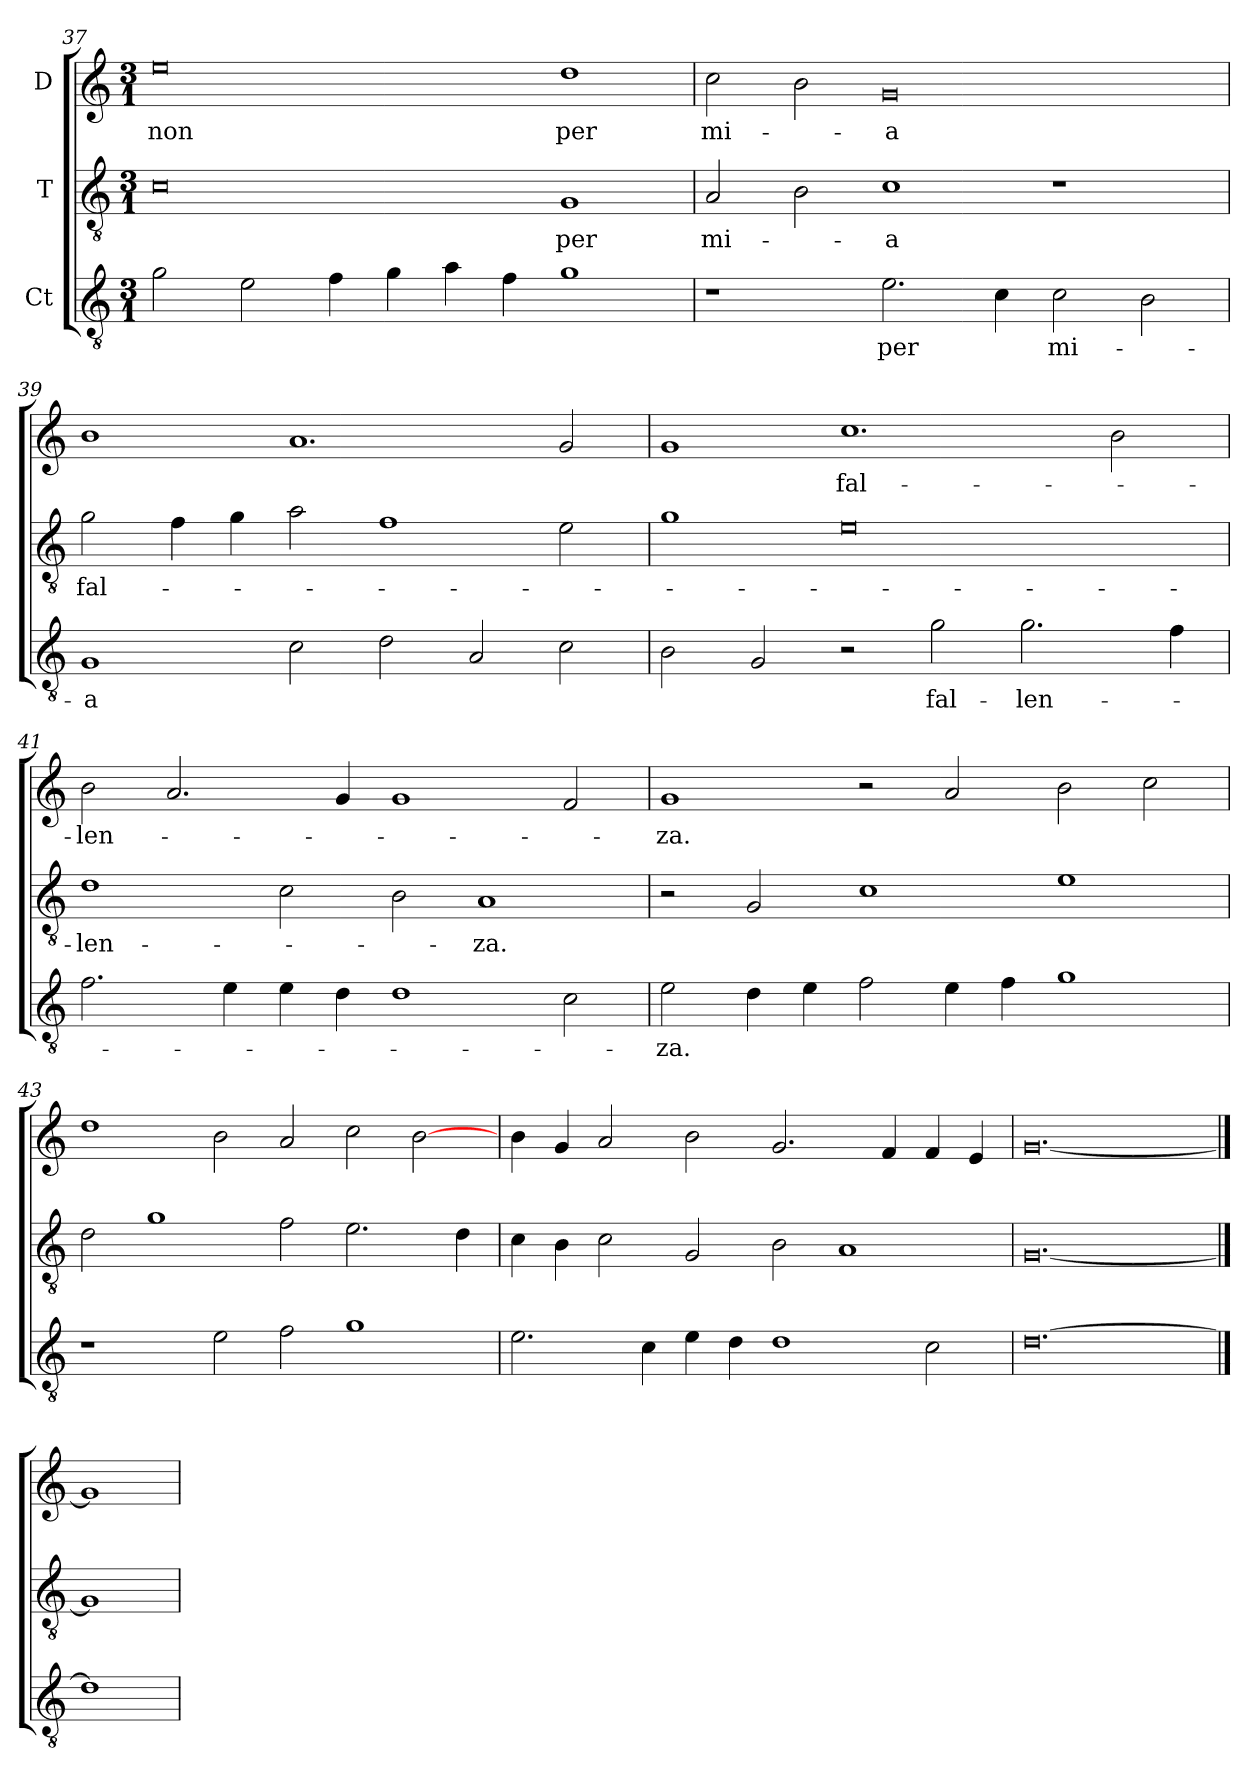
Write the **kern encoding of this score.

**kern	**text	**kern	**text	**kern	**text
*part3	*part3	*part2	*part2	*part1	*part1
*staff3	*staff3	*staff2	*staff2	*staff1	*staff1
*I"Ct	*	*I"T	*	*I"D	*
!!LO:LB:g=z
*clefGv2	*	*clefGv2	*	*clefG2	*
*ITrd7c12	*	*ITrd7c12	*	*	*
*k[]	*	*k[]	*	*k[]	*
*C:	*	*C:	*	*C:	*
*M3/1	*	*M3/1	*	*M3/1	*
=37	=37	=37	=37	=37	=37
!	!	!	!	!	!LO:LY:b:color=#000000
2Gi\	.	0Ci\	.	0eei\	non
2Ei\	.	.	.	.	.
4Fi\	.	.	.	.	.
4Gi\	.	.	.	.	.
4Ai\	.	.	.	.	.
4Fi\	.	.	.	.	.
!	!	!	!LO:LY:b:color=#000000	!	!
!	!	!	!	!	!LO:LY:b:color=#000000
1Gi\	.	1GGi/	per	1ddi\	per
=38	=38	=38	=38	=38	=38
!	!	!	!LO:LY:b:color=#000000	!	!
!	!	!	!	!	!LO:LY:b:color=#000000
1r	.	2AAi/	mi-	2cci\	mi-
.	.	2BBi\	.	2bi\	.
!	!LO:LY:b:color=#000000	!	!	!	!
!	!	!	!LO:LY:b:color=#000000	!	!
!	!	!	!	!	!LO:LY:b:color=#000000
2.Ei\	per	1Ci\	-a	0gi/	-a
4Ci\	.	.	.	.	.
!	!LO:LY:b:color=#000000	!	!	!	!
2Ci\	mi-	1r	.	.	.
2BBi\	.	.	.	.	.
=39	=39	=39	=39	=39	=39
!	!LO:LY:b:color=#000000	!	!	!	!
!	!	!	!LO:LY:b:color=#000000	!	!
1GGi/	-a	2Gi\	fal-	1bi/	.
.	.	4Fi\	.	.	.
.	.	4Gi\	.	.	.
2Ci\	.	2Ai\	.	1.ai/	.
2Di\	.	1Fi\	.	.	.
2AAi/	.	.	.	.	.
2Ci\	.	2Ei\	.	2gi/	.
=40	=40	=40	=40	=40	=40
2BBi\	.	1Gi\	.	1gi/	.
2GGi/	.	.	.	.	.
!	!	!	!	!	!LO:LY:b:color=#000000
2r	.	0Ei\	.	1.cci\	fal-
!	!LO:LY:b:color=#000000	!	!	!	!
2Gi\	fal-	.	.	.	.
!	!LO:LY:b:color=#000000	!	!	!	!
2.Gi\	-len-	.	.	.	.
.	.	.	.	2bi\	.
4Fi\	.	.	.	.	.
!!LO:LB:g=z
=41	=41	=41	=41	=41	=41
!	!	!	!LO:LY:b:color=#000000	!	!
!	!	!	!	!	!LO:LY:b:color=#000000
2.Fi\	.	1Di\	-len-	2bi\	-len-
.	.	.	.	2.ai/	.
4Ei\	.	.	.	.	.
4Ei\	.	2Ci\	.	.	.
4Di\	.	.	.	4gi/	.
1Di\	.	2BBi\	.	1gi/	.
!	!	!	!LO:LY:b:color=#000000	!	!
.	.	1AAi/	-za.	.	.
2Ci\	.	.	.	2fi/	.
=42	=42	=42	=42	=42	=42
!	!LO:LY:b:color=#000000	!	!	!	!
!	!	!	!	!	!LO:LY:b:color=#000000
2Ei\	-za.	2r	.	1gi/	-za.
4Di\	.	2GGi/	.	.	.
4Ei\	.	.	.	.	.
2Fi\	.	1Ci\	.	2r	.
4Ei\	.	.	.	2ai/	.
4Fi\	.	.	.	.	.
1Gi\	.	1Ei\	.	2bi\	.
.	.	.	.	2cci\	.
=43	=43	=43	=43	=43	=43
1r	.	2Di\	.	1ddi\	.
.	.	1Gi\	.	.	.
2Ei\	.	.	.	2bi\	.
2Fi\	.	2Fi\	.	2ai/	.
1Gi\	.	2.Ei\	.	2cci\	.
.	.	.	.	[2bi\	.
.	.	4Di\	.	.	.
=44	=44	=44	=44	=44	=44
2.Ei\	.	4Ci\	.	4bi\	.
.	.	4BBi\	.	4gi/	.
.	.	2Ci\	.	2ai/	.
4Ci\	.	.	.	.	.
4Ei\	.	2GGi/	.	2bi\	.
4Di\	.	.	.	.	.
1Di\	.	2BBi\	.	2.gi/	.
.	.	1AAi/	.	.	.
.	.	.	.	4fi/	.
2Ci\	.	.	.	4fi/	.
.	.	.	.	4ei/	.
=45	=45	=45	=45	=45	=45
[0.Di\	.	[0.GGi/	.	[0.gi/	.
==46	==46	==46	==46	==46	==46
1Di\]	.	1GGi/]	.	1gi/]	.
=	=	=	=	=	=
*-	*-	*-	*-	*-	*-
